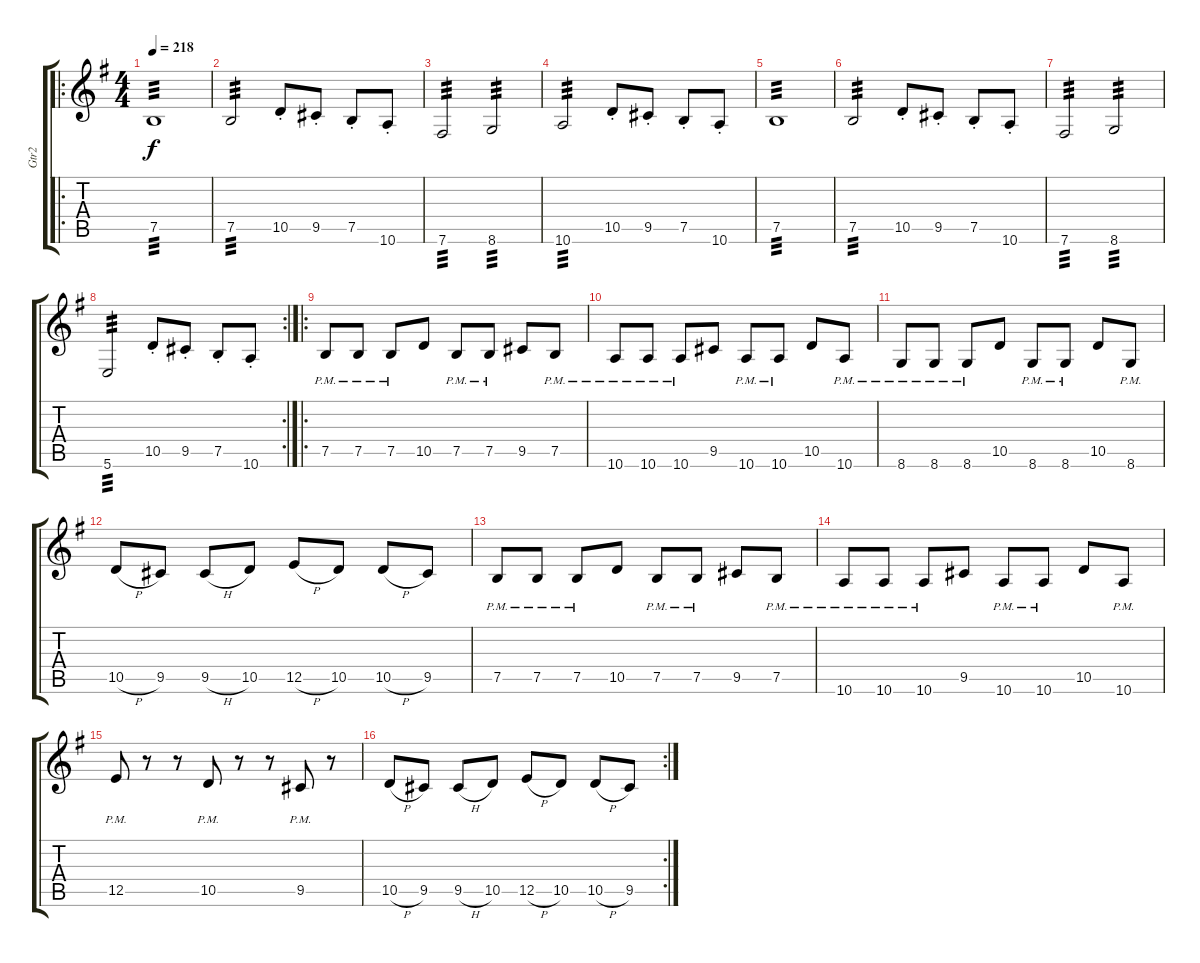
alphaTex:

\track ("Gtr2" "Gtr2") {instrument distortionguitar}
\staff {score tabs}
\tuning (B3 Gb3 D3 A2 E2 B1) {hide}
\ro
\ts (4 4)
\tempo 218
\clef g2
\ks g
7.5.1{tp 3 dy f} |
7.5.2{tp 3} 10.5{st}.8 9.5{st}.8 7.5{st}.8 10.6{st}.8 |
7.6.2{tp 3} 8.6.2{tp 3} |
10.6.2{tp 3} 10.5{st}.8 9.5{st}.8 7.5{st}.8 10.6{st}.8 |
7.5.1{tp 3} |
7.5.2{tp 3} 10.5{st}.8 9.5{st}.8 7.5{st}.8 10.6{st}.8 |
7.6.2{tp 3} 8.6.2{tp 3} |
\rc 2
5.6.2{tp 3} 10.5{st}.8 9.5{st}.8 7.5{st}.8 10.6{st}.8 |
\ro
7.5{pm}.8 7.5{pm}.8 7.5{pm}.8 10.5.8 7.5{pm}.8 7.5{pm}.8 9.5.8 7.5{pm}.8 |
10.6{pm}.8 10.6{pm}.8 10.6{pm}.8 9.5.8 10.6{pm}.8 10.6{pm}.8 10.5.8 10.6{pm}.8 |
8.6{pm}.8 8.6{pm}.8 8.6{pm}.8 10.5.8 8.6{pm}.8 8.6{pm}.8 10.5.8 8.6{pm}.8 |
10.5{h}.8 9.5.8 9.5{h}.8 10.5.8 12.5{h}.8 10.5.8 10.5{h}.8 9.5.8 |
7.5{pm}.8 7.5{pm}.8 7.5{pm}.8 10.5.8 7.5{pm}.8 7.5{pm}.8 9.5.8 7.5{pm}.8 |
10.6{pm}.8 10.6{pm}.8 10.6{pm}.8 9.5.8 10.6{pm}.8 10.6{pm}.8 10.5.8 10.6{pm}.8 |
12.5{pm}.8 r.8 r.8 10.5{pm}.8 r.8 r.8 9.5{pm}.8 r.8 |
\rc 2
10.5{h}.8 9.5.8 9.5{h}.8 10.5.8 12.5{h}.8 10.5.8 10.5{h}.8 9.5.8
